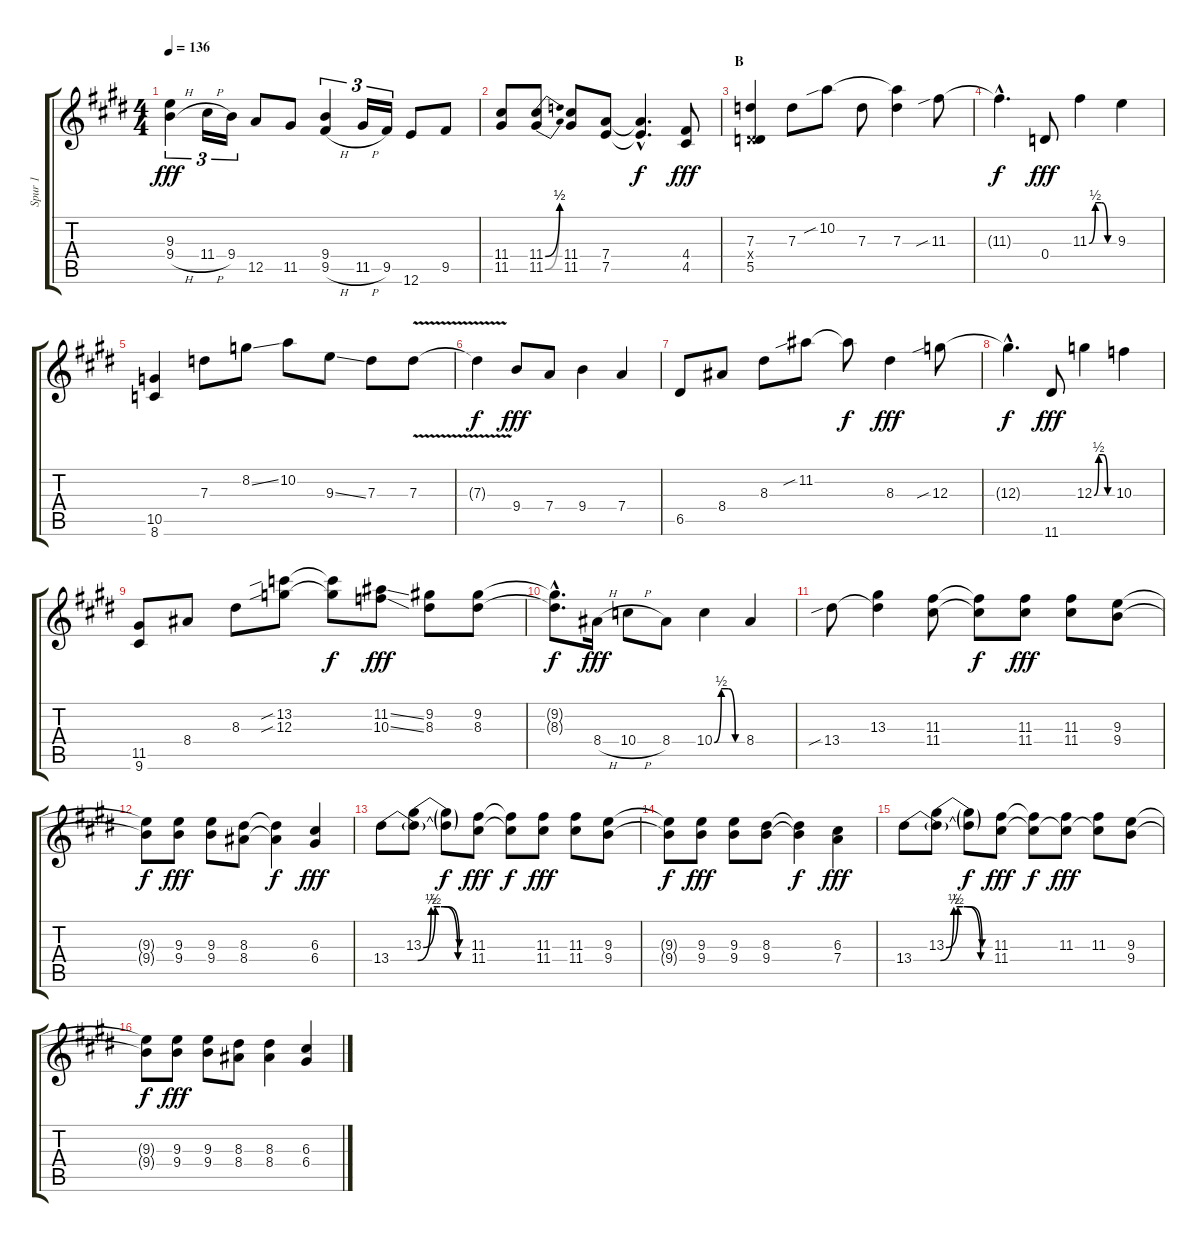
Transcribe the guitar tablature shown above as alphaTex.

\track ("Spur 1" "Spur 1") {instrument distortionguitar}
\staff {score tabs}
\tuning (E4 B3 G3 D3 A2 E2) {hide}
\ts (4 4)
\tempo 136
\clef g2
\ks e
(9.3 9.4{h}).4{tu (3 2) dy fff} 11.4{h}.16{tu (3 2)} 9.4.16{tu (3 2)} 12.5.8 11.5.8 (9.4 9.5{h}).4{tu (3 2)} 11.5{h}.16{tu (3 2)} 9.5.16{tu (3 2)} 12.6.8 9.5.8 |
(11.4 11.5).8 (11.4{be (bend 0 0 60 2)} 11.5{be (bend 0 0 60 2)}).8 (11.4 11.5).8 (7.4 7.5).8 (7.4{hac t} 7.5{hac t}).4{d dy f} (4.4 4.5).8{dy fff} |
\section ("" "B")
(7.3 0.4{x} 5.5).4 7.3.8 10.2{sib}.8 7.3.8 (10.2{t} 7.3).4 11.3{sib}.8 |
11.3{hac t}.4{d dy f} 0.4.8{dy fff} 11.3{be (custom 0 0 15 2 30 2 45 0 60 0)}.4 9.3.4 |
(10.5 8.6).4 7.3.8 8.2{ss}.8 10.2.8 9.3{ss}.8 7.3.8 7.3{v}.8 |
7.3{t}.4{dy f} 9.4.8{dy fff} 7.4.8 9.4.4 7.4.4 |
6.5.8 8.4.8 8.3.8 11.2{sib}.8 11.2{t}.8{dy f} 8.3.4{dy fff} 12.3{sib}.8 |
12.3{hac t}.4{d dy f} 11.6.8{dy fff} 12.3{be (custom 0 0 15 2 30 2 45 0 60 0)}.4 10.3.4 |
(11.5 9.6).8 8.4.8 8.3.8 (13.2{sib} 12.3{sib}).8 (13.2{t} 12.3{t}).8{dy f} (11.2{ss} 10.3{ss}).8{dy fff} (9.2 8.3).8 (9.2 8.3).8 |
(9.2{hac t} 8.3{hac t}).8{d dy f} 8.4{h}.16{dy fff} 10.4{h}.8 8.4.8 10.4{be (custom 0 0 15 2 30 2 45 0 60 0)}.4 8.4.4 |
13.4{sib}.8 (13.3 13.4{t}).4 (11.3 11.4).8 (11.3{t} 11.4{t}).8{dy f} (11.3 11.4).8{dy fff} (11.3 11.4).8 (9.3 9.4).8 |
(9.3{t} 9.4{t}).8{dy f} (9.3 9.4).8{dy fff} (9.3 9.4).8 (8.3 8.4).8 (8.3{t} 8.4{t}).4{dy f} (6.3 6.4).4{dy fff} |
13.4{be (custom 0 0 20 0 30 2 40 2 50 0 60 0)}.8 (13.3{be (custom 0 0 15 2 30 2 45 0 60 0)} 13.4{t}).8 (13.3{t} 13.4{t}).8{dy f} (11.3 11.4).8{dy fff} (11.3{t} 11.4{t}).8{dy f} (11.3 11.4).8{dy fff} (11.3 11.4).8 (9.3 9.4).8 |
(9.3{t} 9.4{t}).8{dy f} (9.3 9.4).8{dy fff} (9.3 9.4).8 (8.3 9.4).8 (8.3{t} 9.4{t}).4{dy f} (6.3 7.4).4{dy fff} |
13.4{be (custom 0 0 20 0 30 2 40 2 50 0 60 0)}.8 (13.3{be (custom 0 0 15 2 30 2 45 0 60 0)} 13.4{t}).8 (13.3{t} 13.4{t}).8{dy f} (11.3 11.4).8{dy fff} (11.3{t} 11.4{t}).8{dy f} (11.3 11.4{t}).8{dy fff} (11.3 11.4{t}).8 (9.3 9.4).8 |
(9.3{t} 9.4{t}).8{dy f} (9.3 9.4).8{dy fff} (9.3 9.4).8 (8.3 8.4).8 (8.3 8.4).4 (6.3 6.4).4
